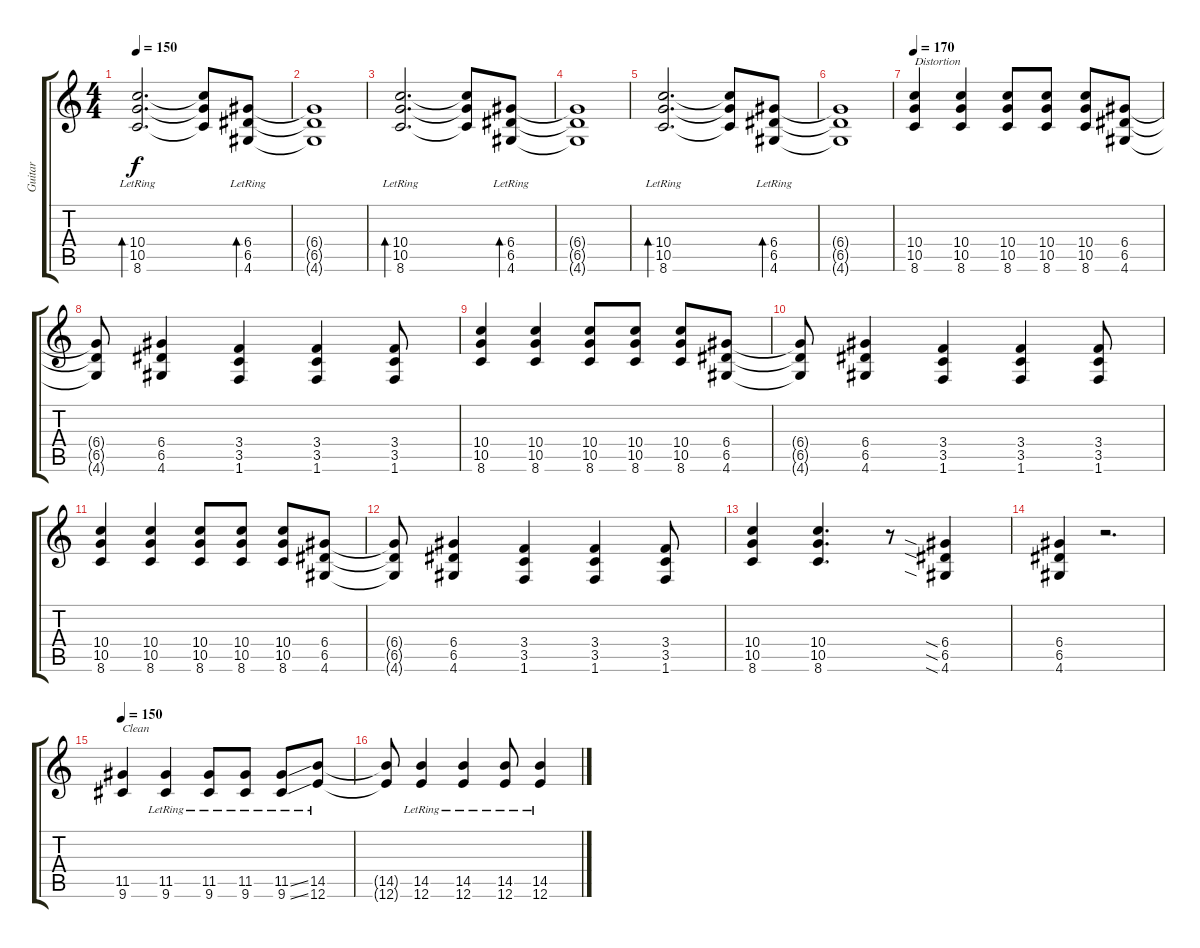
\track ("Guitar" "Guitar") {instrument acousticguitarnylon}
\staff {score tabs}
\tuning (E4 B3 G3 D3 A2 E2) {hide}
\ts (4 4)
\tempo 150
\clef g2
\ks c
(10.4{lr} 10.5{lr} 8.6{lr}).2{d bd 240 dy f} (10.4{t} 10.5{t} 8.6{t}).8 (6.4{lr} 6.5{lr} 4.6{lr}).8{bd 240} |
(6.4{t} 6.5{t} 4.6{t}).1 |
(10.4{lr} 10.5{lr} 8.6{lr}).2{d bd 240} (10.4{t} 10.5{t} 8.6{t}).8 (6.4{lr} 6.5{lr} 4.6{lr}).8{bd 240} |
(6.4{t} 6.5{t} 4.6{t}).1 |
(10.4{lr} 10.5{lr} 8.6{lr}).2{d bd 240} (10.4{t} 10.5{t} 8.6{t}).8 (6.4{lr} 6.5{lr} 4.6{lr}).8{bd 240} |
(6.4{t} 6.5{t} 4.6{t}).1 |
\tempo 170
(10.4 10.5 8.6).4{txt "Distortion" volume 15 instrument distortionguitar} (10.4 10.5 8.6).4 (10.4 10.5 8.6).8 (10.4 10.5 8.6).8 (10.4 10.5 8.6).8 (6.4 6.5 4.6).8 |
(6.4{t} 6.5{t} 4.6{t}).8 (6.4 6.5 4.6).4 (3.4 3.5 1.6).4 (3.4 3.5 1.6).4 (3.4 3.5 1.6).8 |
(10.4 10.5 8.6).4 (10.4 10.5 8.6).4 (10.4 10.5 8.6).8 (10.4 10.5 8.6).8 (10.4 10.5 8.6).8 (6.4 6.5 4.6).8 |
(6.4{t} 6.5{t} 4.6{t}).8 (6.4 6.5 4.6).4 (3.4 3.5 1.6).4 (3.4 3.5 1.6).4 (3.4 3.5 1.6).8 |
(10.4 10.5 8.6).4 (10.4 10.5 8.6).4 (10.4 10.5 8.6).8 (10.4 10.5 8.6).8 (10.4 10.5 8.6).8 (6.4 6.5 4.6).8 |
(6.4{t} 6.5{t} 4.6{t}).8 (6.4 6.5 4.6).4 (3.4 3.5 1.6).4 (3.4 3.5 1.6).4 (3.4 3.5 1.6).8 |
(10.4 10.5 8.6).4 (10.4 10.5 8.6).4{d} r.8 (6.4{sia} 6.5{sia} 4.6{sia}).4 |
(6.4 6.5 4.6).4 r.2{d} |
\tempo 150
(11.5 9.6).4{txt "Clean" volume 12 instrument acousticguitarnylon} (11.5{lr} 9.6{lr}).4 (11.5{lr} 9.6{lr}).8 (11.5{lr} 9.6{lr}).8 (11.5{ss lr} 9.6{ss lr}).8 (14.5{lr} 12.6{lr}).8 |
(14.5{t} 12.6{t}).8 (14.5{lr} 12.6{lr}).4 (14.5{lr} 12.6{lr}).4 (14.5{lr} 12.6{lr}).8 (14.5{lr} 12.6{lr}).4
